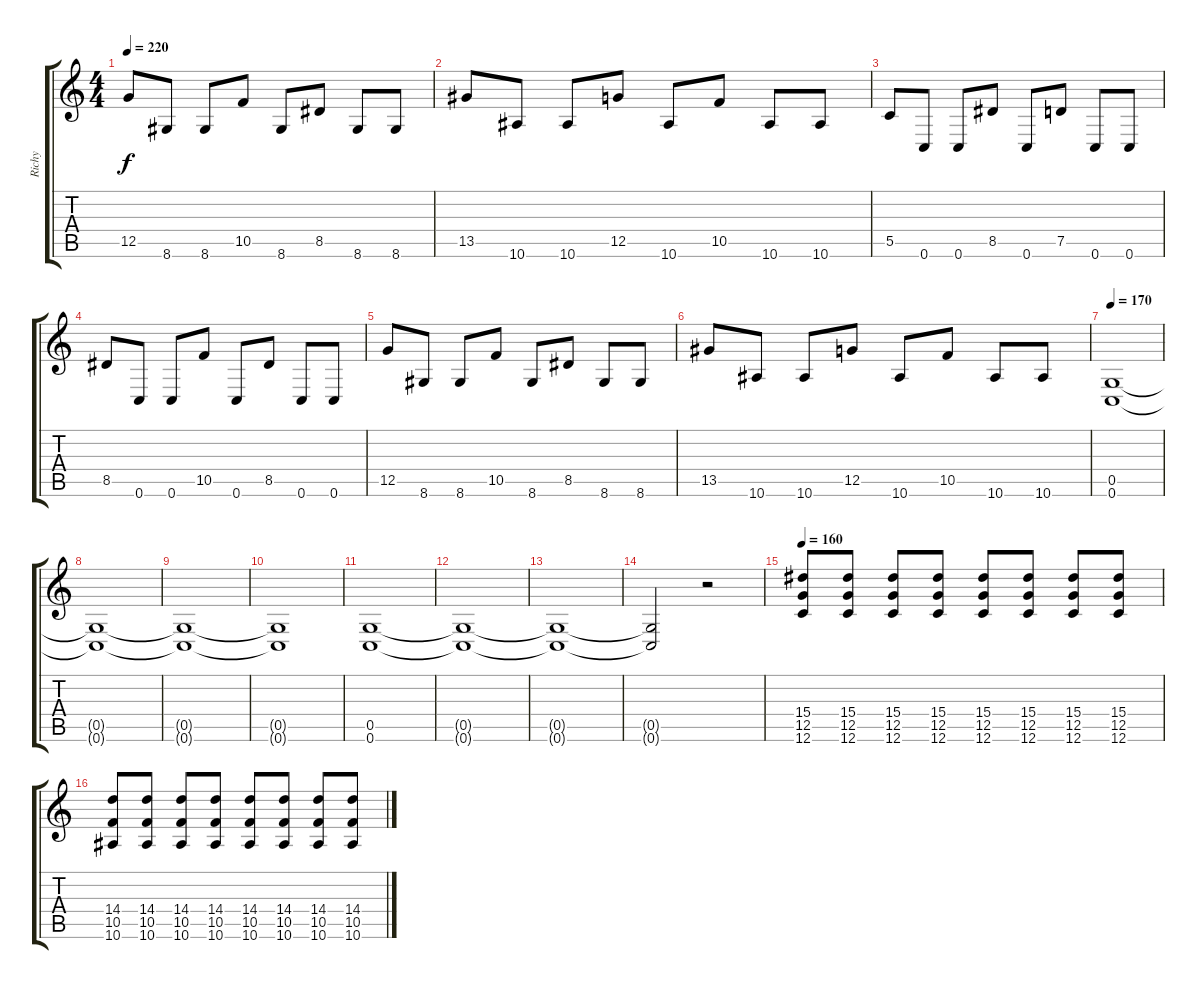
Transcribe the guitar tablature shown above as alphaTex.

\track ("Richy" "Richy") {instrument distortionguitar}
\staff {score tabs}
\tuning (D4 A3 F3 C3 G2 C2) {hide}
\ts (4 4)
\tempo 220
\clef g2
\ks c
12.5.8{dy f} 8.6.8 8.6.8 10.5.8 8.6.8 8.5.8 8.6.8 8.6.8 |
13.5.8 10.6.8 10.6.8 12.5.8 10.6.8 10.5.8 10.6.8 10.6.8 |
5.5.8 0.6.8 0.6.8 8.5.8 0.6.8 7.5.8 0.6.8 0.6.8 |
8.5.8 0.6.8 0.6.8 10.5.8 0.6.8 8.5.8 0.6.8 0.6.8 |
12.5.8 8.6.8 8.6.8 10.5.8 8.6.8 8.5.8 8.6.8 8.6.8 |
13.5.8 10.6.8 10.6.8 12.5.8 10.6.8 10.5.8 10.6.8 10.6.8 |
\tempo 170
(0.5 0.6).1 |
(0.5{t} 0.6{t}).1 |
(0.5{t} 0.6{t}).1 |
(0.5{t} 0.6{t}).1 |
(0.5 0.6).1 |
(0.5{t} 0.6{t}).1 |
(0.5{t} 0.6{t}).1 |
(0.5{t} 0.6{t}).2 r.2 |
\tempo 160
(15.4 12.5 12.6).8 (15.4 12.5 12.6).8 (15.4 12.5 12.6).8 (15.4 12.5 12.6).8 (15.4 12.5 12.6).8 (15.4 12.5 12.6).8 (15.4 12.5 12.6).8 (15.4 12.5 12.6).8 |
(14.4 10.5 10.6).8 (14.4 10.5 10.6).8 (14.4 10.5 10.6).8 (14.4 10.5 10.6).8 (14.4 10.5 10.6).8 (14.4 10.5 10.6).8 (14.4 10.5 10.6).8 (14.4 10.5 10.6).8
